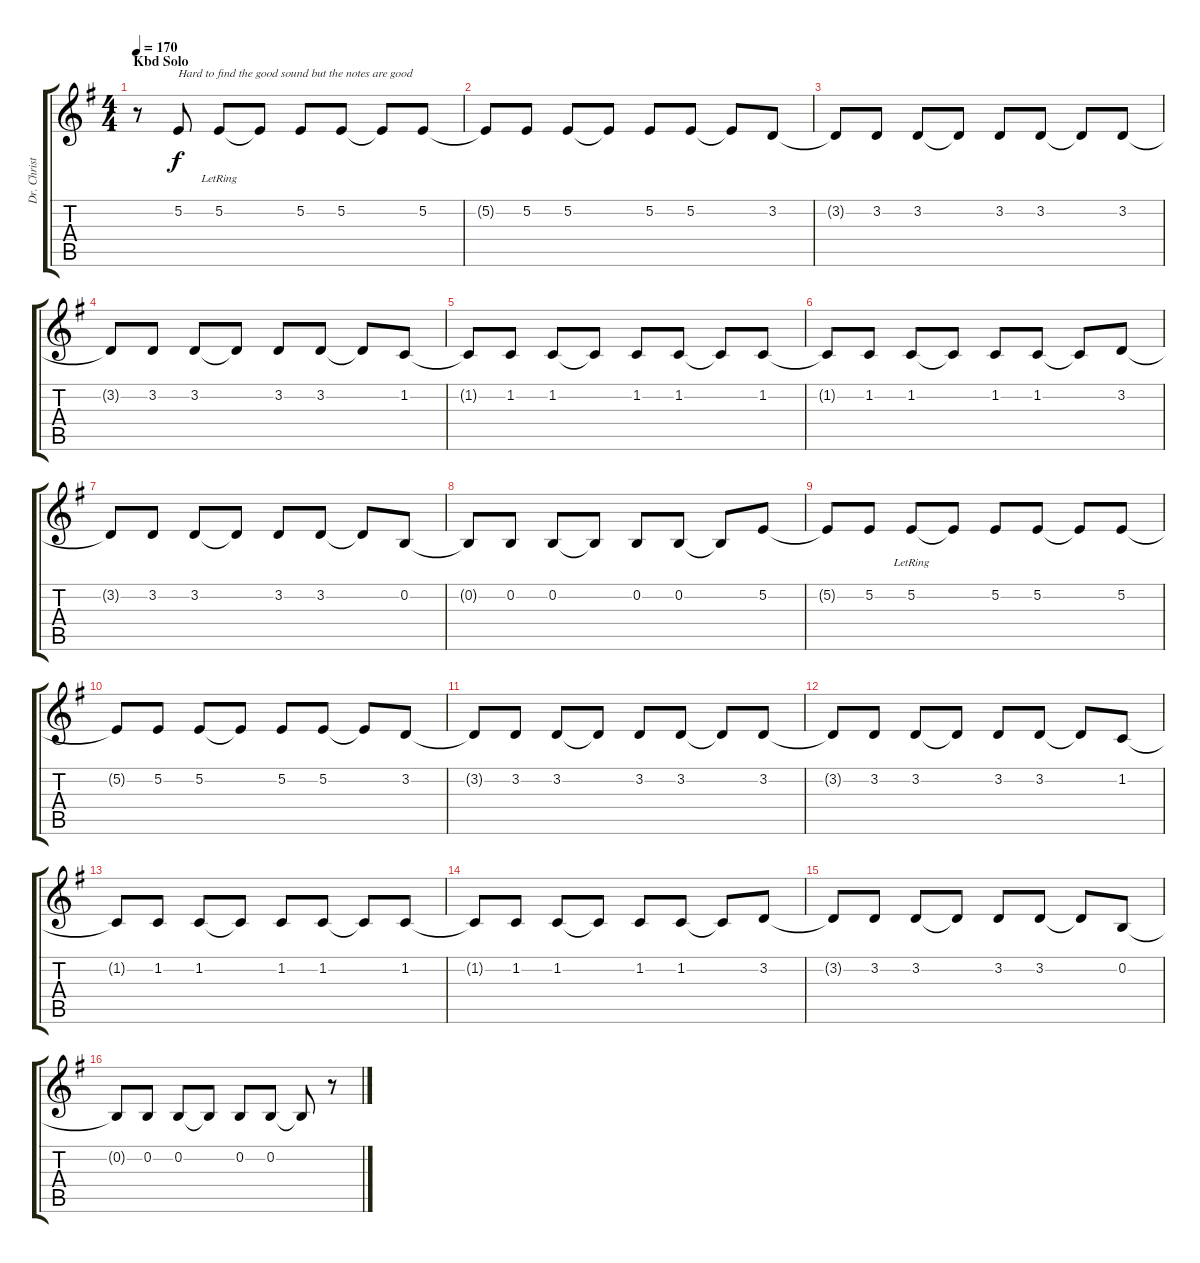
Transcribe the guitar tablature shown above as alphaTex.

\track ("Dr. Christian Lorenz - Keyboard I" "Dr. Christ") {instrument synthbrass1}
\staff {score tabs}
\tuning (E4 B3 G3 D3 A2 E2) {hide}
\ts (4 4)
\section ("" "Kbd Solo")
\tempo 170
\clef g2
\ks g
r.8{dy f volume 16 instrument synthbrass1} 5.2.8{txt "Hard to find the good sound but the notes are good"} 5.2{lr}.8 5.2{t}.8 5.2.8 5.2.8 5.2{t}.8 5.2.8 |
5.2{t}.8 5.2.8 5.2.8 5.2{t}.8 5.2.8 5.2.8 5.2{t}.8 3.2.8 |
3.2{t}.8 3.2.8 3.2.8 3.2{t}.8 3.2.8 3.2.8 3.2{t}.8 3.2.8 |
3.2{t}.8 3.2.8 3.2.8 3.2{t}.8 3.2.8 3.2.8 3.2{t}.8 1.2.8 |
1.2{t}.8 1.2.8 1.2.8 1.2{t}.8 1.2.8 1.2.8 1.2{t}.8 1.2.8 |
1.2{t}.8 1.2.8 1.2.8 1.2{t}.8 1.2.8 1.2.8 1.2{t}.8 3.2.8 |
3.2{t}.8 3.2.8 3.2.8 3.2{t}.8 3.2.8 3.2.8 3.2{t}.8 0.2.8 |
0.2{t}.8 0.2.8 0.2.8 0.2{t}.8 0.2.8 0.2.8 0.2{t}.8 5.2.8 |
5.2{t}.8 5.2.8 5.2{lr}.8 5.2{t}.8 5.2.8 5.2.8 5.2{t}.8 5.2.8 |
5.2{t}.8 5.2.8 5.2.8 5.2{t}.8 5.2.8 5.2.8 5.2{t}.8 3.2.8 |
3.2{t}.8 3.2.8 3.2.8 3.2{t}.8 3.2.8 3.2.8 3.2{t}.8 3.2.8 |
3.2{t}.8 3.2.8 3.2.8 3.2{t}.8 3.2.8 3.2.8 3.2{t}.8 1.2.8 |
1.2{t}.8 1.2.8 1.2.8 1.2{t}.8 1.2.8 1.2.8 1.2{t}.8 1.2.8 |
1.2{t}.8 1.2.8 1.2.8 1.2{t}.8 1.2.8 1.2.8 1.2{t}.8 3.2.8 |
3.2{t}.8 3.2.8 3.2.8 3.2{t}.8 3.2.8 3.2.8 3.2{t}.8 0.2.8 |
0.2{t}.8 0.2.8 0.2.8 0.2{t}.8 0.2.8 0.2.8 0.2{t}.8 r.8
